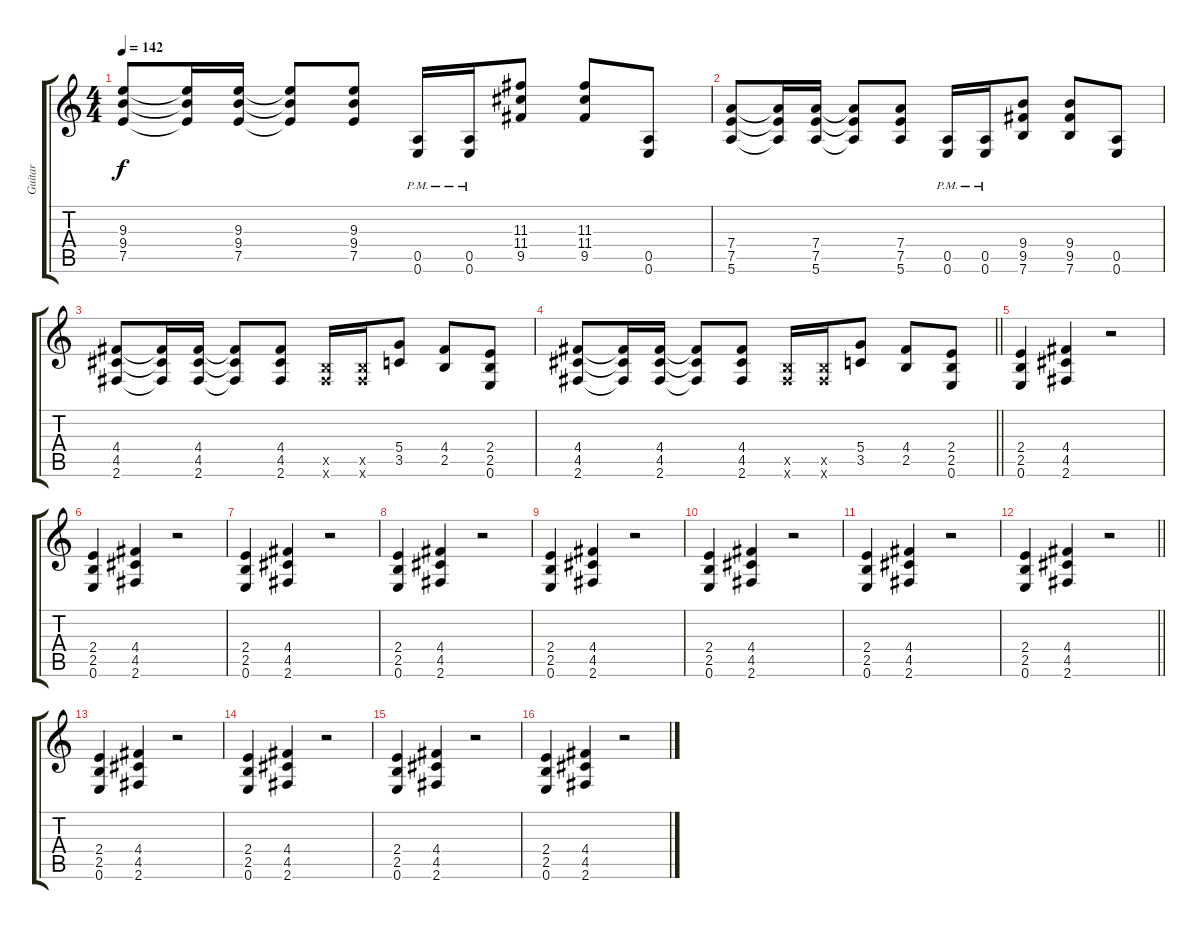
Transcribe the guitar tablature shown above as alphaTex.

\track ("Guitar" "Guitar") {instrument overdrivenguitar}
\staff {score tabs}
\tuning (E4 B3 G3 D3 A2 E2) {hide}
\ts (4 4)
\tempo 142
\clef g2
\ks c
(9.3 9.4 7.5).8{dy f} (9.3{t} 9.4{t} 7.5{t}).16 (9.3 9.4 7.5).16 (9.3{t} 9.4{t} 7.5{t}).8 (9.3 9.4 7.5).8 (0.5{pm} 0.6{pm}).16 (0.5{pm} 0.6{pm}).16 (11.3 11.4 9.5).8 (11.3 11.4 9.5).8 (0.5 0.6).8 |
(7.4 7.5 5.6).8 (7.4{t} 7.5{t} 5.6{t}).16 (7.4 7.5 5.6).16 (7.4{t} 7.5{t} 5.6{t}).8 (7.4 7.5 5.6).8 (0.5{pm} 0.6{pm}).16 (0.5{pm} 0.6{pm}).16 (9.4 9.5 7.6).8 (9.4 9.5 7.6).8 (0.5 0.6).8 |
(4.4 4.5 2.6).8 (4.4{t} 4.5{t} 2.6{t}).16 (4.4 4.5 2.6).16 (4.4{t} 4.5{t} 2.6{t}).8 (4.4 4.5 2.6).8 (2.5{x} 2.6{x}).16 (2.5{x} 2.6{x}).16 (5.4 3.5).8 (4.4 2.5).8 (2.4 2.5 0.6).8 |
\barLineRight lightlight
(4.4 4.5 2.6).8 (4.4{t} 4.5{t} 2.6{t}).16 (4.4 4.5 2.6).16 (4.4{t} 4.5{t} 2.6{t}).8 (4.4 4.5 2.6).8 (2.5{x} 2.6{x}).16 (2.5{x} 2.6{x}).16 (5.4 3.5).8 (4.4 2.5).8 (2.4 2.5 0.6).8 |
\section ("" "")
(2.4 2.5 0.6).4 (4.4 4.5 2.6).4 r.2 |
(2.4 2.5 0.6).4 (4.4 4.5 2.6).4 r.2 |
(2.4 2.5 0.6).4 (4.4 4.5 2.6).4 r.2 |
(2.4 2.5 0.6).4 (4.4 4.5 2.6).4 r.2 |
(2.4 2.5 0.6).4 (4.4 4.5 2.6).4 r.2 |
(2.4 2.5 0.6).4 (4.4 4.5 2.6).4 r.2 |
(2.4 2.5 0.6).4 (4.4 4.5 2.6).4 r.2 |
\barLineRight lightlight
(2.4 2.5 0.6).4 (4.4 4.5 2.6).4 r.2 |
\section ("" "")
(2.4 2.5 0.6).4 (4.4 4.5 2.6).4 r.2 |
(2.4 2.5 0.6).4 (4.4 4.5 2.6).4 r.2 |
(2.4 2.5 0.6).4 (4.4 4.5 2.6).4 r.2 |
(2.4 2.5 0.6).4 (4.4 4.5 2.6).4 r.2
